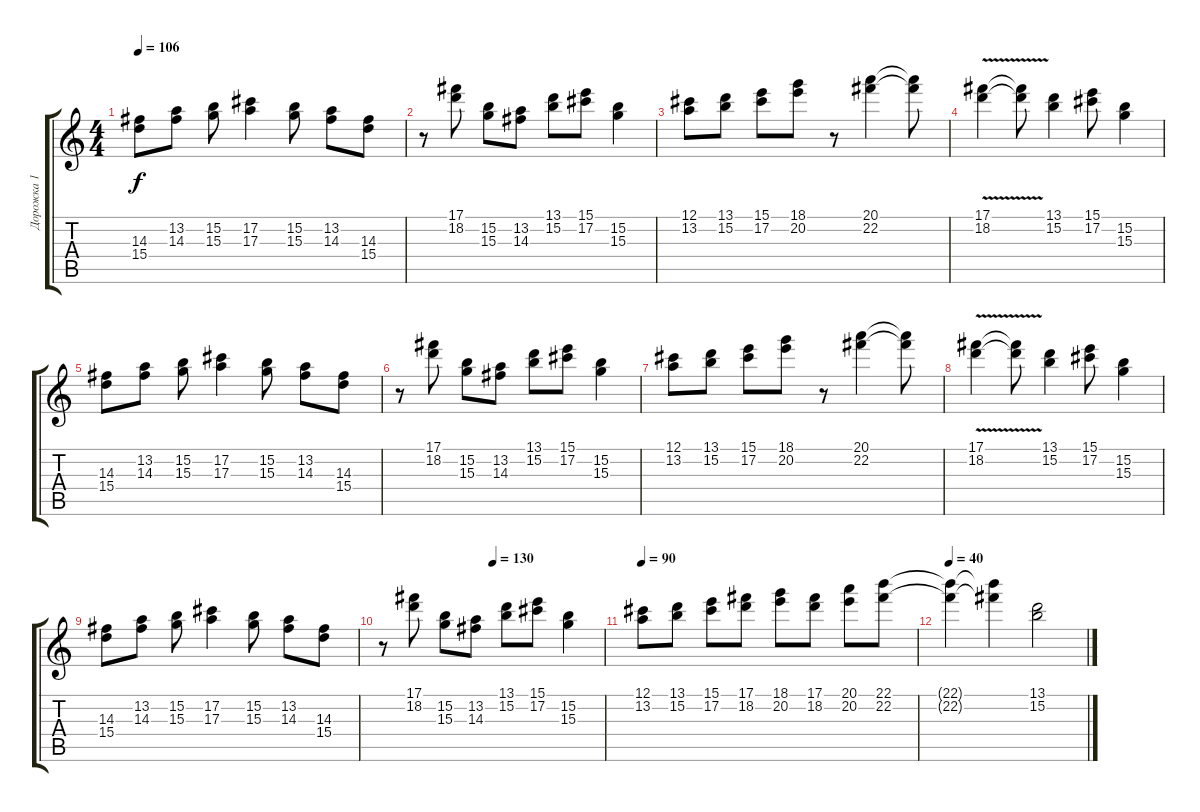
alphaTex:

\track ("Дорожка 1" "Дорожка 1") {instrument distortionguitar}
\staff {score tabs}
\tuning (Db4 Ab3 E3 B2 Gb2 B1) {hide}
\ts (4 4)
\tempo 106
\clef g2
\ks c
(14.3 15.4).8{dy f} (13.2 14.3).8 (15.2 15.3).8 (17.2 17.3).4 (15.2 15.3).8 (13.2 14.3).8 (14.3 15.4).8 |
r.8 (17.1 18.2).8 (15.2 15.3).8 (13.2 14.3).8 (13.1 15.2).8 (15.1 17.2).8 (15.2 15.3).4 |
(12.1 13.2).8 (13.1 15.2).8 (15.1 17.2).8 (18.1 20.2).8 r.8 (20.1 22.2).4 (20.1{t} 22.2{t}).8 |
(17.1{v} 18.2).4 (17.1{t} 18.2{t}).8 (13.1 15.2).4 (15.1 17.2).8 (15.2 15.3).4 |
(14.3 15.4).8 (13.2 14.3).8 (15.2 15.3).8 (17.2 17.3).4 (15.2 15.3).8 (13.2 14.3).8 (14.3 15.4).8 |
r.8 (17.1 18.2).8 (15.2 15.3).8 (13.2 14.3).8 (13.1 15.2).8 (15.1 17.2).8 (15.2 15.3).4 |
(12.1 13.2).8 (13.1 15.2).8 (15.1 17.2).8 (18.1 20.2).8 r.8 (20.1 22.2).4 (20.1{t} 22.2{t}).8 |
(17.1{v} 18.2).4 (17.1{t} 18.2{t}).8 (13.1 15.2).4 (15.1 17.2).8 (15.2 15.3).4 |
(14.3 15.4).8 (13.2 14.3).8 (15.2 15.3).8 (17.2 17.3).4 (15.2 15.3).8 (13.2 14.3).8 (14.3 15.4).8 |
\tempo (130 0.5)
r.8 (17.1 18.2).8 (15.2 15.3).8 (13.2 14.3).8 (13.1 15.2).8 (15.1 17.2).8 (15.2 15.3).4 |
\tempo 90
(12.1 13.2).8 (13.1 15.2).8 (15.1 17.2).8 (17.1 18.2).8 (18.1 20.2).8 (17.1 18.2).8 (20.1 20.2).8 (22.1 22.2).8 |
\tempo 40
(22.1{t} 22.2{t}).4 (22.1{t} 22.2{t}).4 (13.1 15.2).2
